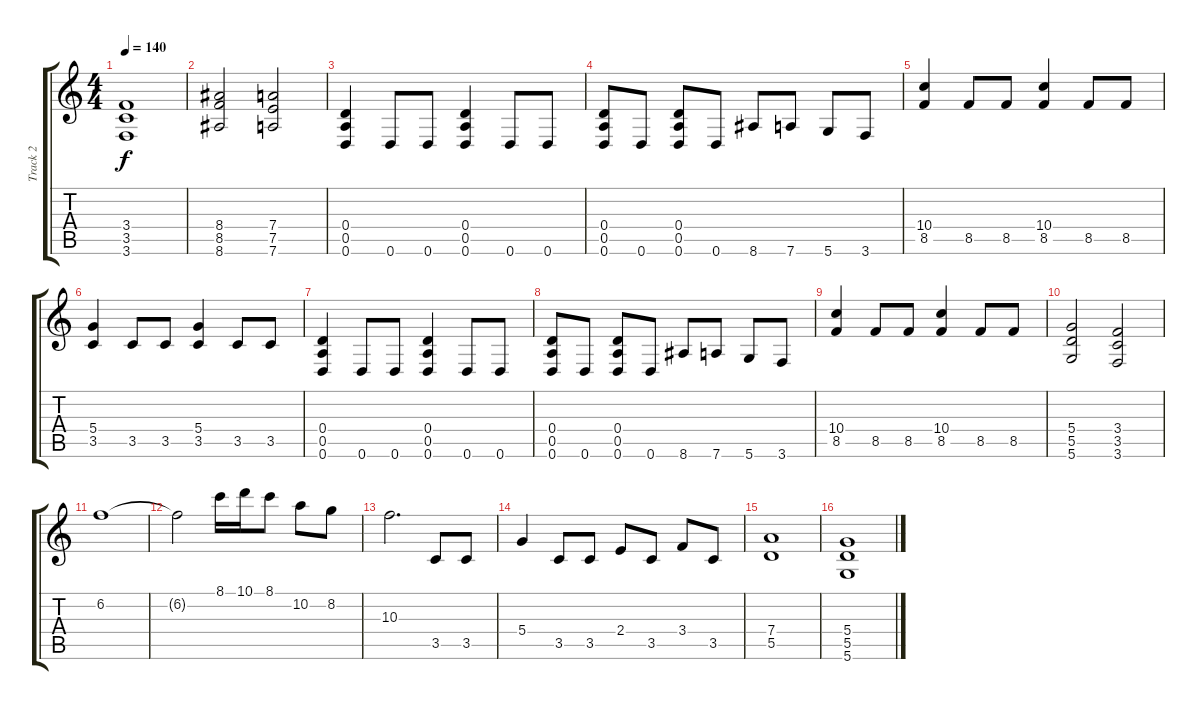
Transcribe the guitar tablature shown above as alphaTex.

\track ("Track 2" "Track 2") {instrument distortionguitar}
\staff {score tabs}
\tuning (E4 B3 G3 D3 A2 D2) {hide}
\ts (4 4)
\tempo 140
\clef g2
\ks c
(3.4 3.5 3.6).1{dy f} |
(8.4 8.5 8.6).2 (7.4 7.5 7.6).2 |
(0.4 0.5 0.6).4 0.6.8 0.6.8 (0.4 0.5 0.6).4 0.6.8 0.6.8 |
(0.4 0.5 0.6).8 0.6.8 (0.4 0.5 0.6).8 0.6.8 8.6.8 7.6.8 5.6.8 3.6.8 |
(10.4 8.5).4 8.5.8 8.5.8 (10.4 8.5).4 8.5.8 8.5.8 |
(5.4 3.5).4 3.5.8 3.5.8 (5.4 3.5).4 3.5.8 3.5.8 |
(0.4 0.5 0.6).4 0.6.8 0.6.8 (0.4 0.5 0.6).4 0.6.8 0.6.8 |
(0.4 0.5 0.6).8 0.6.8 (0.4 0.5 0.6).8 0.6.8 8.6.8 7.6.8 5.6.8 3.6.8 |
(10.4 8.5).4 8.5.8 8.5.8 (10.4 8.5).4 8.5.8 8.5.8 |
(5.4 5.5 5.6).2 (3.4 3.5 3.6).2 |
6.2.1 |
6.2{t}.2 8.1.16 10.1.16 8.1.8 10.2.8 8.2.8 |
10.3.2{d} 3.5.8 3.5.8 |
5.4.4 3.5.8 3.5.8 2.4.8 3.5.8 3.4.8 3.5.8 |
(7.4 5.5).1 |
(5.4 5.5 5.6).1
